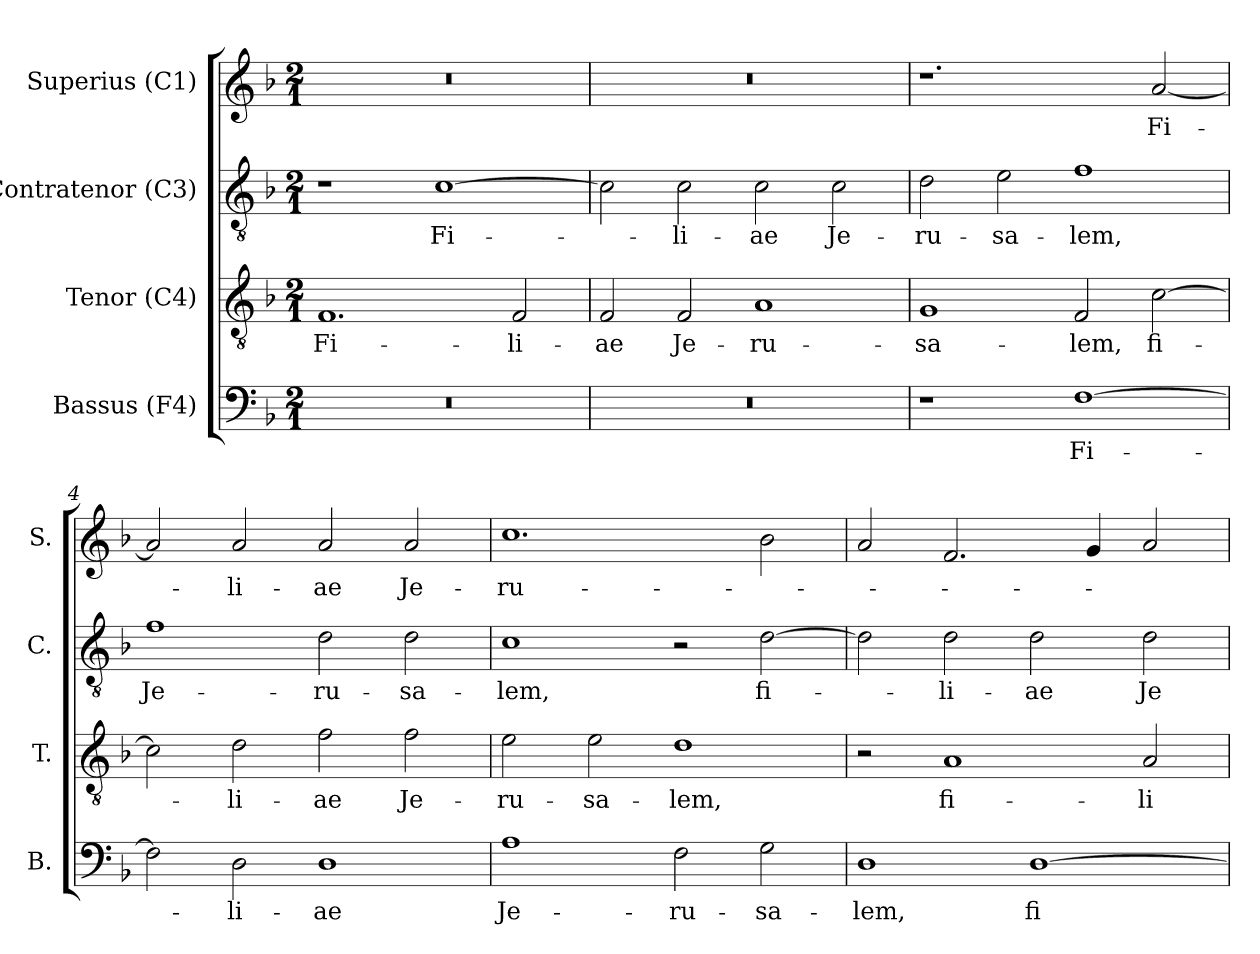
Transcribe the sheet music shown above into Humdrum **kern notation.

**kern	**text	**kern	**text	**kern	**text	**kern	**text
*part4	*part4	*part3	*part3	*part2	*part2	*part1	*part1
*staff4	*staff4	*staff3	*staff3	*staff2	*staff2	*staff1	*staff1
*I"Bassus (F4)	*	*I"Tenor (C4)	*	*I"Contratenor (C3)	*	*I"Superius (C1)	*
*I'B.	*	*I'T.	*	*I'C.	*	*I'S.	*
!!LO:PB:g=z
*clefF4	*	*clefGv2	*	*clefGv2	*	*clefG2	*
*	*	*ITrd7c12	*	*ITrd7c12	*	*	*
*k[b-]	*	*k[b-]	*	*k[b-]	*	*k[b-]	*
*F:	*	*F:	*	*F:	*	*F:	*
*M2/1	*	*M2/1	*	*M2/1	*	*M2/1	*
=1	=1	=1	=1	=1	=1	=1	=1
!LO:N:vis=1	!	!	!	!	!	!	!
!	!	!	!LO:LY:b:color=#000000	!	!	!LO:N:vis=1	!
0r	.	1.FFi	Fi-	1r	.	0r	.
!	!	!	!	!	!LO:LY:b:color=#000000	!	!
.	.	.	.	[1Ci	Fi-	.	.
!	!	!	!LO:LY:b:color=#000000	!	!	!	!
.	.	2FFi/	-li-	.	.	.	.
=2	=2	=2	=2	=2	=2	=2	=2
!LO:N:vis=1	!	!	!	!	!	!	!
!	!	!	!LO:LY:b:color=#000000	!	!	!LO:N:vis=1	!
0r	.	2FFi/	-ae	2Ci\]	.	0r	.
!	!	!	!LO:LY:b:color=#000000	!	!	!	!
!	!	!	!	!	!LO:LY:b:color=#000000	!	!
.	.	2FFi/	Je-	2Ci\	-li-	.	.
!	!	!	!LO:LY:b:color=#000000	!	!	!	!
!	!	!	!	!	!LO:LY:b:color=#000000	!	!
.	.	1AAi	-ru-	2Ci\	-ae	.	.
!	!	!	!	!	!LO:LY:b:color=#000000	!	!
.	.	.	.	2Ci\	Je-	.	.
=3	=3	=3	=3	=3	=3	=3	=3
!	!	!	!LO:LY:b:color=#000000	!	!	!	!
!	!	!	!	!	!LO:LY:b:color=#000000	!	!
1r	.	1GGi	-sa-	2Di\	-ru-	1.r	.
!	!	!	!	!	!LO:LY:b:color=#000000	!	!
.	.	.	.	2Ei\	-sa-	.	.
!	!LO:LY:b:color=#000000	!	!	!	!	!	!
!	!	!	!LO:LY:b:color=#000000	!	!	!	!
!	!	!	!	!	!LO:LY:b:color=#000000	!	!
[1Fi	Fi-	2FFi/	-lem,	1Fi	-lem,	.	.
!	!	!	!LO:LY:b:color=#000000	!	!	!	!
!	!	!	!	!	!	!	!LO:LY:b:color=#000000
.	.	[2Ci\	fi-	.	.	[2ai/	Fi-
=4	=4	=4	=4	=4	=4	=4	=4
!	!	!	!	!	!LO:LY:b:color=#000000	!	!
2Fi\]	.	2Ci\]	.	1Fi	Je-	2ai/]	.
!	!LO:LY:b:color=#000000	!	!	!	!	!	!
!	!	!	!LO:LY:b:color=#000000	!	!	!	!
!	!	!	!	!	!	!	!LO:LY:b:color=#000000
2Di\	-li-	2Di\	-li-	.	.	2ai/	-li-
!	!LO:LY:b:color=#000000	!	!	!	!	!	!
!	!	!	!LO:LY:b:color=#000000	!	!	!	!
!	!	!	!	!	!LO:LY:b:color=#000000	!	!
!	!	!	!	!	!	!	!LO:LY:b:color=#000000
1Di	-ae	2Fi\	-ae	2Di\	-ru-	2ai/	-ae
!	!	!	!LO:LY:b:color=#000000	!	!	!	!
!	!	!	!	!	!LO:LY:b:color=#000000	!	!
!	!	!	!	!	!	!	!LO:LY:b:color=#000000
.	.	2Fi\	Je-	2Di\	-sa-	2ai/	Je-
!!LO:LB:g=z
=5	=5	=5	=5	=5	=5	=5	=5
!	!LO:LY:b:color=#000000	!	!	!	!	!	!
!	!	!	!LO:LY:b:color=#000000	!	!	!	!
!	!	!	!	!	!LO:LY:b:color=#000000	!	!
!	!	!	!	!	!	!	!LO:LY:b:color=#000000
1Ai	Je-	2Ei\	-ru-	1Ci	-lem,	1.cci	-ru-
!	!	!	!LO:LY:b:color=#000000	!	!	!	!
.	.	2Ei\	-sa-	.	.	.	.
!	!LO:LY:b:color=#000000	!	!	!	!	!	!
!	!	!	!LO:LY:b:color=#000000	!	!	!	!
2Fi\	-ru-	1Di	-lem,	2r	.	.	.
!	!LO:LY:b:color=#000000	!	!	!	!	!	!
!	!	!	!	!	!LO:LY:b:color=#000000	!	!
2Gi\	-sa-	.	.	[2Di\	fi-	2b-i\	.
=6	=6	=6	=6	=6	=6	=6	=6
!	!LO:LY:b:color=#000000	!	!	!	!	!	!
1Di	-lem,	2r	.	2Di\]	.	2ai/	.
!	!	!	!LO:LY:b:color=#000000	!	!	!	!
!	!	!	!	!	!LO:LY:b:color=#000000	!	!
.	.	1AAi	fi-	2Di\	-li-	2.fi/	.
!	!LO:LY:b:color=#000000	!	!	!	!	!	!
!	!	!	!	!	!LO:LY:b:color=#000000	!	!
[1Di	fi-	.	.	2Di\	-ae	.	.
.	.	.	.	.	.	4gi/	.
!	!	!	!LO:LY:b:color=#000000	!	!	!	!
!	!	!	!	!	!LO:LY:b:color=#000000	!	!
.	.	2AAi/	-li-	2Di\	Je-	2ai/	.
=	=	=	=	=	=	=	=
*-	*-	*-	*-	*-	*-	*-	*-
